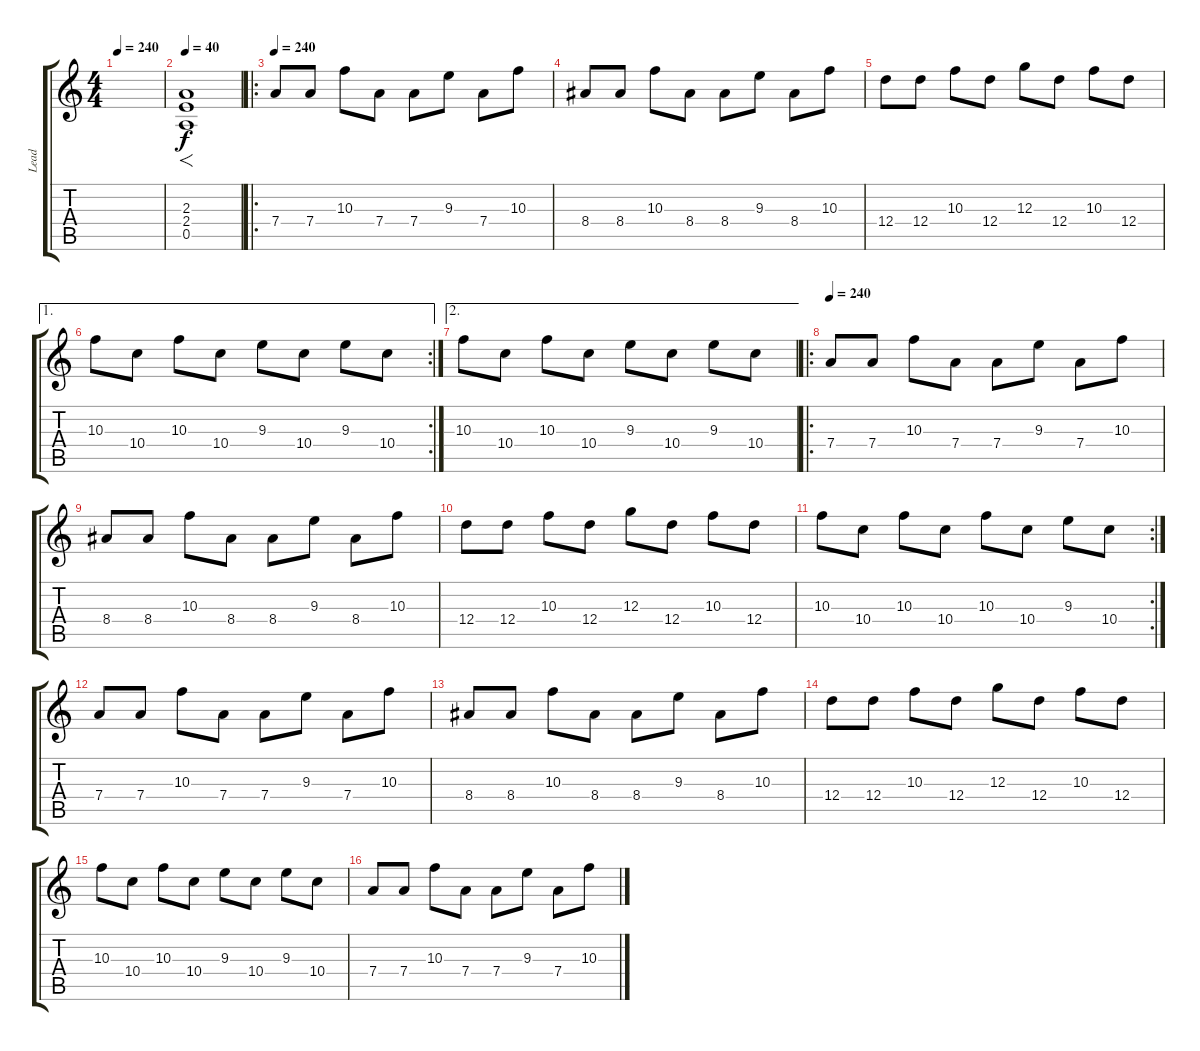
\track ("Lead" "Lead") {instrument overdrivenguitar}
\staff {score tabs}
\tuning (E4 B3 G3 D3 A2 E2) {hide}
\ts (4 4)
\tempo 240
\tempo 160
\tempo 240
\clef g2
\ks c
|
\tempo 40
(2.3 2.4 0.5).1{f} |
\ro
\tempo 240
7.4.8{dy f} 7.4.8 10.3.8 7.4.8 7.4.8 9.3.8 7.4.8 10.3.8 |
8.4.8 8.4.8 10.3.8 8.4.8 8.4.8 9.3.8 8.4.8 10.3.8 |
12.4.8 12.4.8 10.3.8 12.4.8 12.3.8 12.4.8 10.3.8 12.4.8 |
\ae 1
\rc 2
10.3.8 10.4.8 10.3.8 10.4.8 9.3.8 10.4.8 9.3.8 10.4.8 |
\ae 2
10.3.8 10.4.8 10.3.8 10.4.8 9.3.8 10.4.8 9.3.8 10.4.8 |
\ro
\tempo 240
7.4.8 7.4.8 10.3.8 7.4.8 7.4.8 9.3.8 7.4.8 10.3.8 |
8.4.8 8.4.8 10.3.8 8.4.8 8.4.8 9.3.8 8.4.8 10.3.8 |
12.4.8 12.4.8 10.3.8 12.4.8 12.3.8 12.4.8 10.3.8 12.4.8 |
\rc 2
10.3.8 10.4.8 10.3.8 10.4.8 10.3.8 10.4.8 9.3.8 10.4.8 |
7.4.8 7.4.8 10.3.8 7.4.8 7.4.8 9.3.8 7.4.8 10.3.8 |
8.4.8 8.4.8 10.3.8 8.4.8 8.4.8 9.3.8 8.4.8 10.3.8 |
12.4.8 12.4.8 10.3.8 12.4.8 12.3.8 12.4.8 10.3.8 12.4.8 |
10.3.8 10.4.8 10.3.8 10.4.8 9.3.8 10.4.8 9.3.8 10.4.8 |
7.4.8 7.4.8 10.3.8 7.4.8 7.4.8 9.3.8 7.4.8 10.3.8
